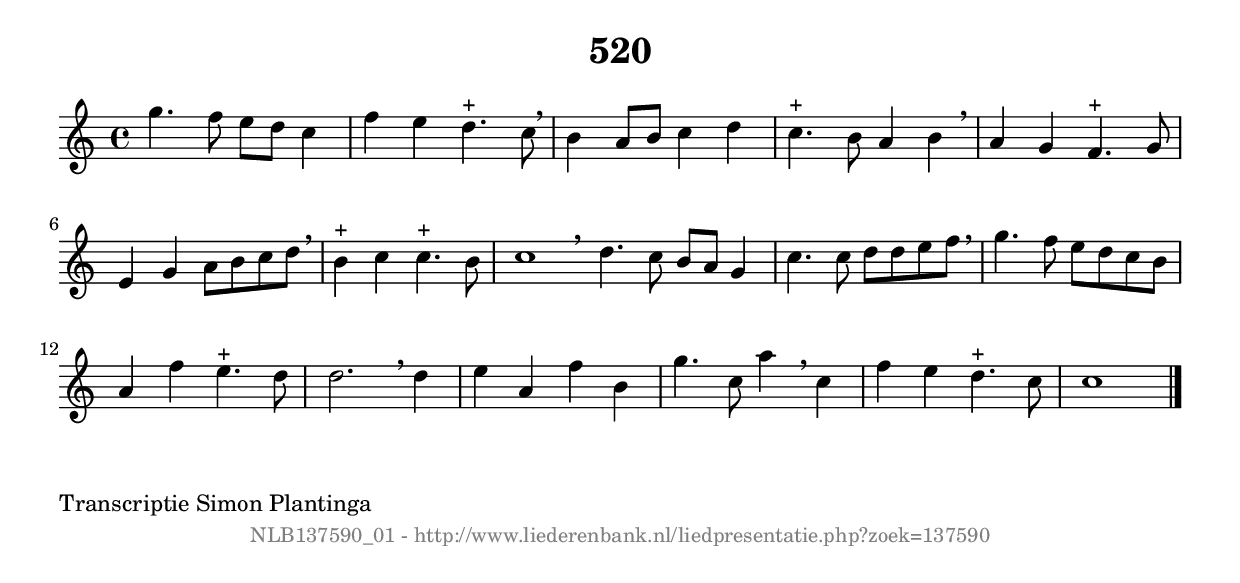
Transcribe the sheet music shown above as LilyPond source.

%
% produced by wce2krn 1.64 (7 June 2014)
%
\version"2.16"
#(append! paper-alist '(("long" . (cons (* 210 mm) (* 2000 mm)))))
#(set-default-paper-size "long")
sb = {\breathe}
mBreak = {\breathe }
bBreak = {\breathe }
x = {\once\override NoteHead #'style = #'cross }
gl=\glissando
itime={\override Staff.TimeSignature #'stencil = ##f }
ficta = {\once\set suggestAccidentals = ##t}
fine = {\once\override Score.RehearsalMark #'self-alignment-X = #1 \mark \markup {\italic{Fine}}}
dc = {\once\override Score.RehearsalMark #'self-alignment-X = #1 \mark \markup {\italic{D.C.}}}
dcf = {\once\override Score.RehearsalMark #'self-alignment-X = #1 \mark \markup {\italic{D.C. al Fine}}}
dcc = {\once\override Score.RehearsalMark #'self-alignment-X = #1 \mark \markup {\italic{D.C. al Coda}}}
ds = {\once\override Score.RehearsalMark #'self-alignment-X = #1 \mark \markup {\italic{D.S.}}}
dsf = {\once\override Score.RehearsalMark #'self-alignment-X = #1 \mark \markup {\italic{D.S. al Fine}}}
dsc = {\once\override Score.RehearsalMark #'self-alignment-X = #1 \mark \markup {\italic{D.S. al Coda}}}
pv = {\set Score.repeatCommands = #'((volta "1"))}
sv = {\set Score.repeatCommands = #'((volta "2"))}
tv = {\set Score.repeatCommands = #'((volta "3"))}
qv = {\set Score.repeatCommands = #'((volta "4"))}
xv = {\set Score.repeatCommands = #'((volta #f))}
\header{ tagline = ""
title = "520"
}
\score {{
\key c \major
\relative g'
{
\set melismaBusyProperties = #'()
\time 4/4
\tempo 4=120
\override Score.MetronomeMark #'transparent = ##t
\override Score.RehearsalMark #'break-visibility = #(vector #t #t #f)
g'4. f8 e8 d8 c4 | f4 e4 d4.^"+" c8 \sb | b4 a8 b8 c4 d4 | c4.^"+" b8 a4 b4 \sb | a4 g4 f4.^"+" g8 | e4 g4 a8 b8 c8 d8 \sb | b4^"+" c4 c4.^"+" b8 | c1 \bar ":|:" \bBreak
d4. c8 b8 a8 g4 | c4. c8 d8 d8 e8 f8 \sb | g4. f8 e8 d8 c8 b8 | a4 f'4 e4.^"+" d8 | d2. \sb d4 | e4 a,4 f'4 b,4 | g'4. c,8 a'4 \sb c,4 | f4 e4 d4.^"+" c8 | c1 \bar "|."
 }}
 \midi { }
 \layout {
            indent = 0.0\cm
}
}
\markup { \wordwrap-string #" 
Transcriptie Simon Plantinga
"}
\markup { \vspace #0 } \markup { \with-color #grey \fill-line { \center-column { \smaller "NLB137590_01 - http://www.liederenbank.nl/liedpresentatie.php?zoek=137590" } } }
